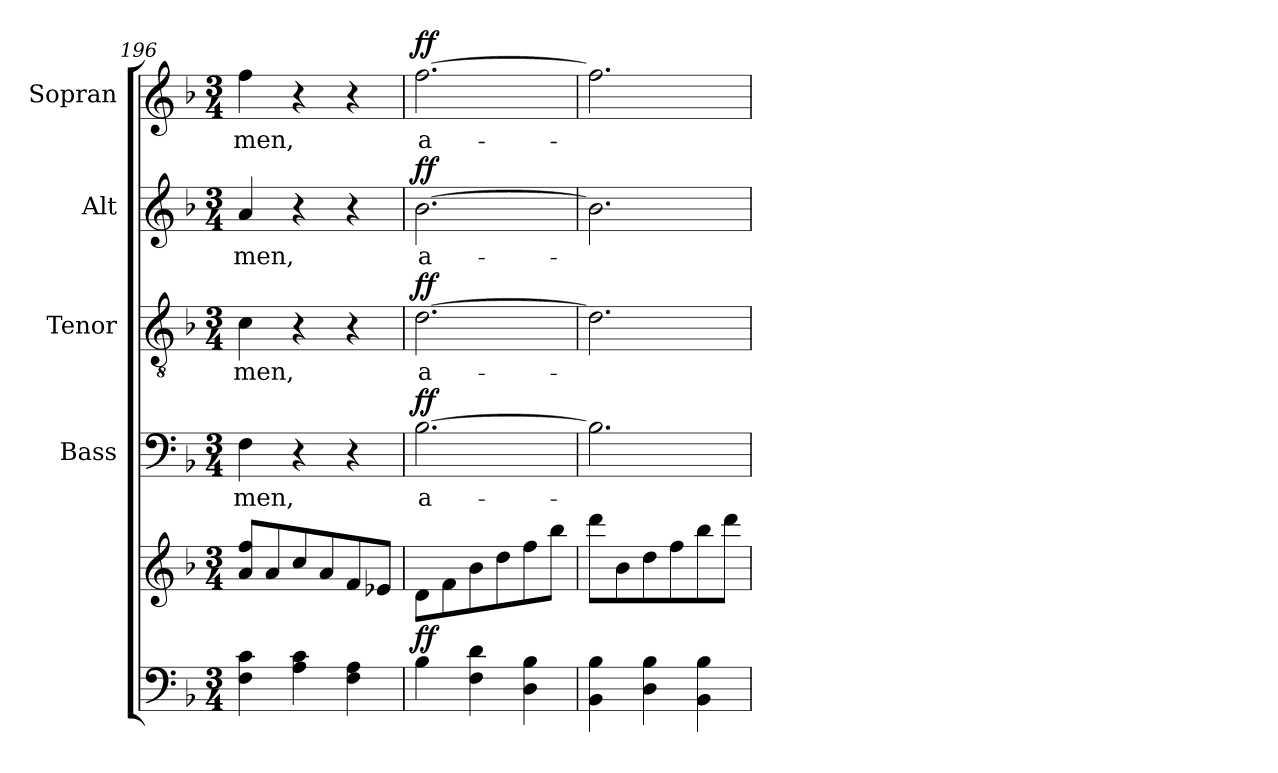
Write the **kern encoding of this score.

**kern	**kern	**dynam	**kern	**text	**dynam	**kern	**text	**dynam	**kern	**text	**dynam	**kern	**text	**dynam
*part5	*part5	*part5	*part4	*part4	*part4	*part3	*part3	*part3	*part2	*part2	*part2	*part1	*part1	*part1
*staff6	*staff5	*staff5/6	*staff4	*staff4	*staff4	*staff3	*staff3	*staff3	*staff2	*staff2	*staff2	*staff1	*staff1	*staff1
*	*	*	*I"Bass	*	*	*I"Tenor	*	*	*I"Alt	*	*	*I"Sopran	*	*
*	*	*	*I'B.	*	*	*I'T.	*	*	*I'A.	*	*	*I'S.	*	*
*clefF4	*clefG2	*	*clefF4	*	*	*clefGv2	*	*	*clefG2	*	*	*clefG2	*	*
*k[b-]	*k[b-]	*	*k[b-]	*	*	*k[b-]	*	*	*k[b-]	*	*	*k[b-]	*	*
*F:	*F:	*	*F:	*	*	*F:	*	*	*F:	*	*	*F:	*	*
*M3/4	*M3/4	*	*M3/4	*	*	*M3/4	*	*	*M3/4	*	*	*M3/4	*	*
=196	=196	=196	=196	=196	=196	=196	=196	=196	=196	=196	=196	=196	=196	=196
!	!	!	!	!LO:LY:b	!	!	!LO:LY:b	!	!	!LO:LY:b	!	!	!LO:LY:b	!
4F\ 4c\	8a/ 8ff/L	.	4F\	-men,	.	4c\	-men,	.	4a/	-men,	.	4ff\	-men,	.
.	8a/	.	.	.	.	.	.	.	.	.	.	.	.	.
4A\ 4c\	8cc/	.	4r	.	.	4r	.	.	4r	.	.	4r	.	.
.	8a/	.	.	.	.	.	.	.	.	.	.	.	.	.
4F\ 4A\	8f/	.	4r	.	.	4r	.	.	4r	.	.	4r	.	.
.	8e-X/J	.	.	.	.	.	.	.	.	.	.	.	.	.
=197	=197	=197	=197	=197	=197	=197	=197	=197	=197	=197	=197	=197	=197	=197
!	!	!LO:DY:b	!	!LO:LY:b	!LO:DY:a	!	!LO:LY:b	!LO:DY:a	!	!LO:LY:b	!LO:DY:a	!	!LO:LY:b	!LO:DY:a
4B-\	8d\L	ff	[2.B-\	a-	ff	[2.d\	a-	ff	[2.b-\	a-	ff	[2.ff\	a-	ff
.	8f\	.	.	.	.	.	.	.	.	.	.	.	.	.
4F\ 4d\	8b-\	.	.	.	.	.	.	.	.	.	.	.	.	.
.	8dd\	.	.	.	.	.	.	.	.	.	.	.	.	.
4D\ 4B-\	8ff\	.	.	.	.	.	.	.	.	.	.	.	.	.
.	8bb-\J	.	.	.	.	.	.	.	.	.	.	.	.	.
=198	=198	=198	=198	=198	=198	=198	=198	=198	=198	=198	=198	=198	=198	=198
4BB-\ 4B-\	8ddd\L	.	2.B-\]	.	.	2.d\]	.	.	2.b-\]	.	.	2.ff\]	.	.
.	8b-\	.	.	.	.	.	.	.	.	.	.	.	.	.
4D\ 4B-\	8dd\	.	.	.	.	.	.	.	.	.	.	.	.	.
.	8ff\	.	.	.	.	.	.	.	.	.	.	.	.	.
4BB-\ 4B-\	8bb-\	.	.	.	.	.	.	.	.	.	.	.	.	.
.	8ddd\J	.	.	.	.	.	.	.	.	.	.	.	.	.
=	=	=	=	=	=	=	=	=	=	=	=	=	=	=
*-	*-	*-	*-	*-	*-	*-	*-	*-	*-	*-	*-	*-	*-	*-
